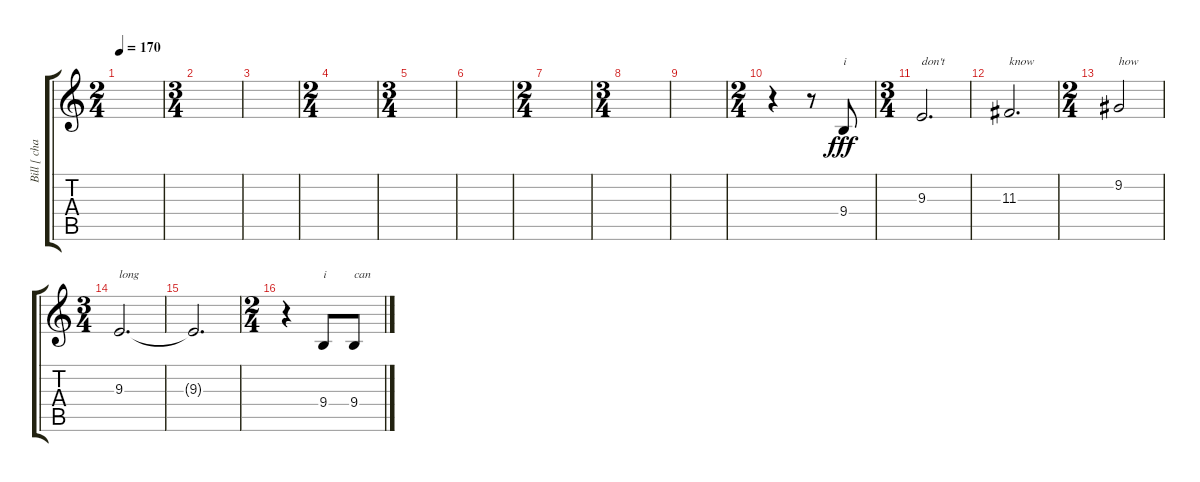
\track ("Bill [ chant ]" "Bill [ cha") {instrument oboe}
\staff {score tabs}
\tuning (E4 B3 G3 D3 A2 E2) {hide}
\ts (2 4)
\tempo 170
\clef g2
\ks c
|
\ts (3 4)
|
|
\ts (2 4)
|
\ts (3 4)
|
|
\ts (2 4)
|
\ts (3 4)
|
|
\ts (2 4)
r.4 r.8 9.4.8{txt "i" dy fff volume 16} |
\ts (3 4)
9.3.2{d txt "don't"} |
11.3.2{d txt "know"} |
\ts (2 4)
9.2.2{txt "how"} |
\ts (3 4)
9.3.2{d txt "long"} |
9.3{t}.2{d} |
\ts (2 4)
r.4 9.4.8{txt "i"} 9.4.8{txt "can"}
